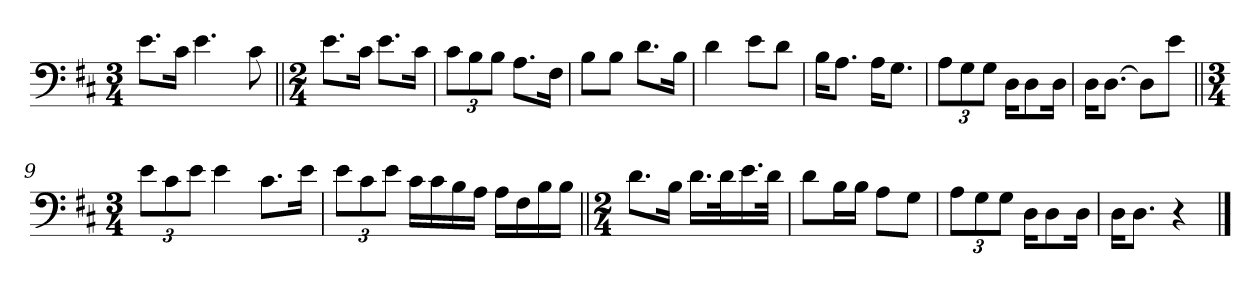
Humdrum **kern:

**kern
*part1
*staff1
*clefF4
*k[f#c#]
*D:
*M3/4
*MM58
=1
8.e\L
16c#\Jk
4.e\
8c#\
=2||
*M2/4
8.e\L
16c#\Jk
8.e\L
16c#\Jk
=3
*Xbrackettup
12c#\L
12B\
12B\J
8.A\L
16F#\Jk
=4
8B\L
8B\J
8.d\L
16B\Jk
=5
4d\
8e\L
8d\J
=6
16B\KL
8.A\J
16A\KL
8.G\J
=7
12A\L
12G\
12G\J
16D\KL
8D\
16D\Jk
=8
16D\KL
[8.D\J
8D\L]
8e\J
!!LO:LB:g=z
=9||
*M3/4
12e\L
12c#\
12e\J
4e\
8.c#\L
16e\Jk
=10
12e\L
12c#\
12e\J
16c#\LL
16c#\
16B\
16A\JJ
16A\LL
16F#\
16B\
16B\JJ
=11||
*M2/4
8.d\L
16B\Jk
16.d\LL
32d\K
16.e\
32d\JJk
=12
8d\L
16B\L
16B\JJ
8A\L
8G\J
=13
12A\L
12G\
12G\J
16D\KL
8D\
16D\Jk
=14
16D\KL
8.D\J
4r
==
*-
